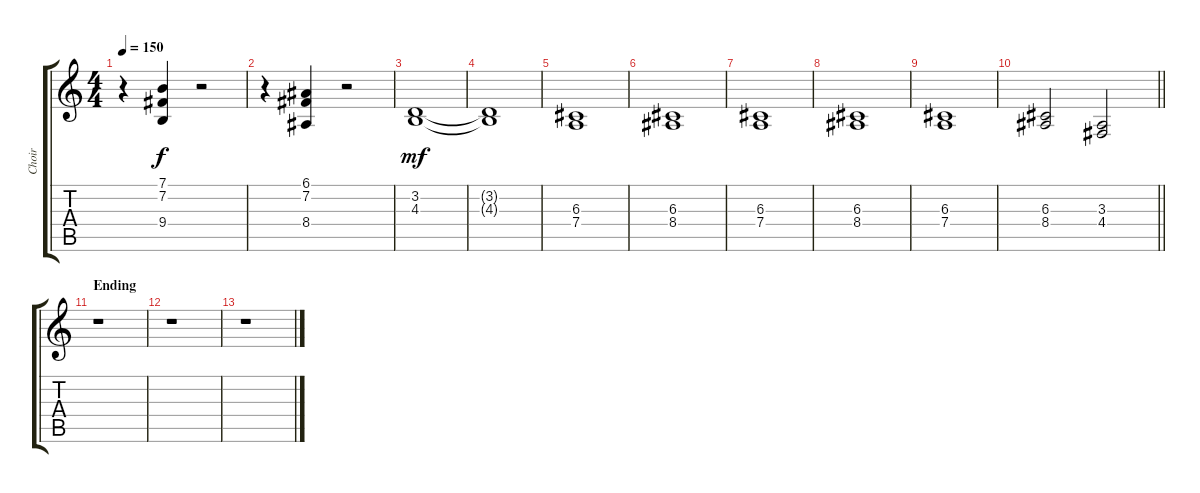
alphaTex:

\track ("Choir" "Choir") {instrument choiraahs}
\staff {score tabs}
\tuning (E4 B3 G3 D3 A2 E2) {hide}
\ts (4 4)
\tempo 150
\clef g2
\ks c
r.4{dy mf} (7.1 7.2 9.4).4{dy f} r.2 |
r.4 (6.1 7.2 8.4).4 r.2 |
(3.2 4.3).1{dy mf} |
(3.2{t} 4.3{t}).1 |
(6.3 7.4).1 |
(6.3 8.4).1 |
(6.3 7.4).1 |
(6.3 8.4).1 |
(6.3 7.4).1 |
\barLineRight lightlight
(6.3 8.4).2 (3.3 4.4).2 |
\section ("" "Ending")
r.1 |
r.1 |
r.1
